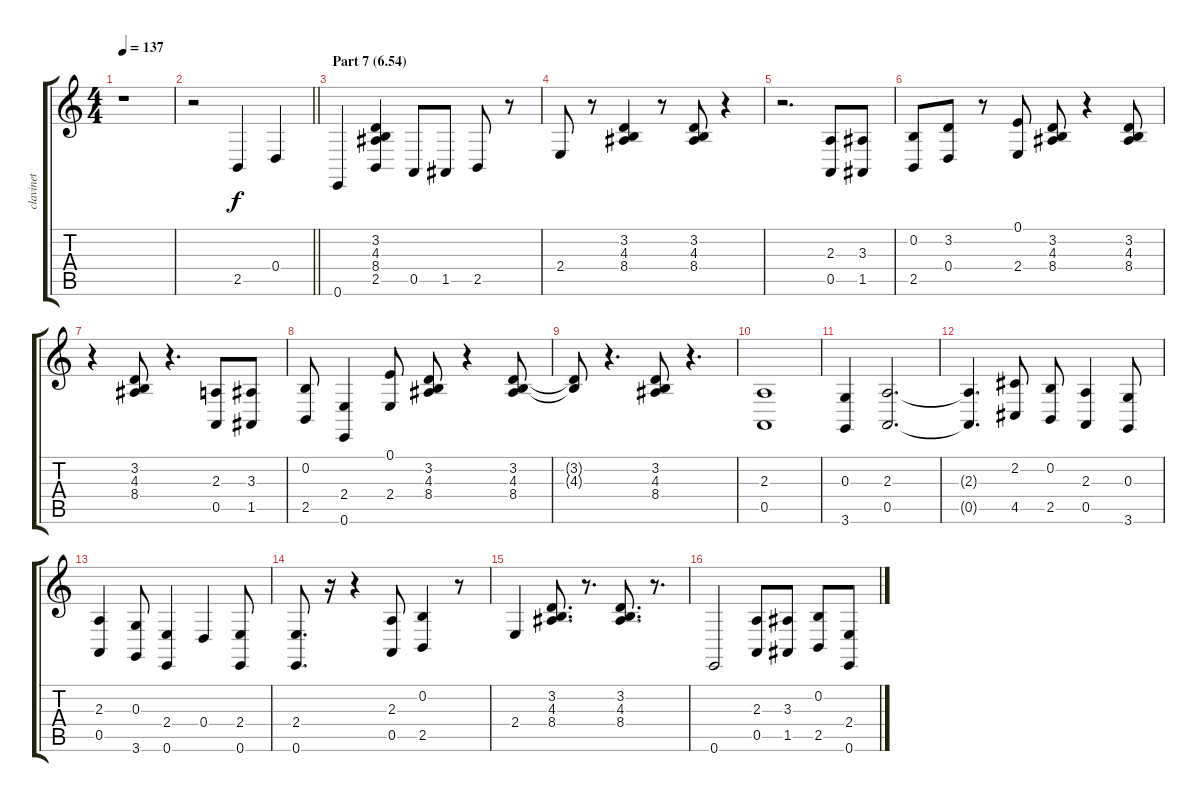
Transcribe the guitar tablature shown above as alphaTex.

\track ("clavinet" "clavinet") {instrument clavinet}
\staff {score tabs}
\tuning (E4 B3 G3 D3 A2 E2) {hide}
\ts (4 4)
\tempo 137
\clef g2
\ks c
r.1{dy f} |
\barLineRight lightlight
r.2 2.5.4 0.4.4 |
\section ("" "Part 7 (6.54)")
0.6.4 (3.2 4.3 8.4 2.5).4 0.5.8 1.5.8 2.5.8 r.8 |
2.4.8 r.8 (3.2 4.3 8.4).4 r.8 (3.2 4.3 8.4).8 r.4 |
r.2{d} (2.3 0.5).8 (3.3 1.5).8 |
(0.2 2.5).8 (3.2 0.4).8 r.8 (0.1 2.4).8 (3.2 4.3 8.4).8 r.4 (3.2 4.3 8.4).8 |
r.4 (3.2 4.3 8.4).8 r.4{d} (2.3 0.5).8 (3.3 1.5).8 |
(0.2 2.5).8 (2.4 0.6).4 (0.1 2.4).8 (3.2 4.3 8.4).8 r.4 (3.2 4.3 8.4).8 |
(3.2{t} 4.3{t}).8 r.4{d} (3.2 4.3 8.4).8 r.4{d} |
(2.3 0.5).1 |
(0.3 3.6).4 (2.3 0.5).2{d} |
(2.3{t} 0.5{t}).4{d} (2.2 4.5).8 (0.2 2.5).8 (2.3 0.5).4 (0.3 3.6).8 |
(2.3 0.5).4 (0.3 3.6).8 (2.4 0.6).4 0.4.4 (2.4 0.6).8 |
(2.4 0.6).8{d} r.16 r.4 (2.3 0.5).8 (0.2 2.5).4 r.8 |
2.4.4 (3.2 4.3 8.4).8{d} r.8{d} (3.2 4.3 8.4).8{d} r.8{d} |
0.6.2 (2.3 0.5).8 (3.3 1.5).8 (0.2 2.5).8 (2.4 0.6).8
